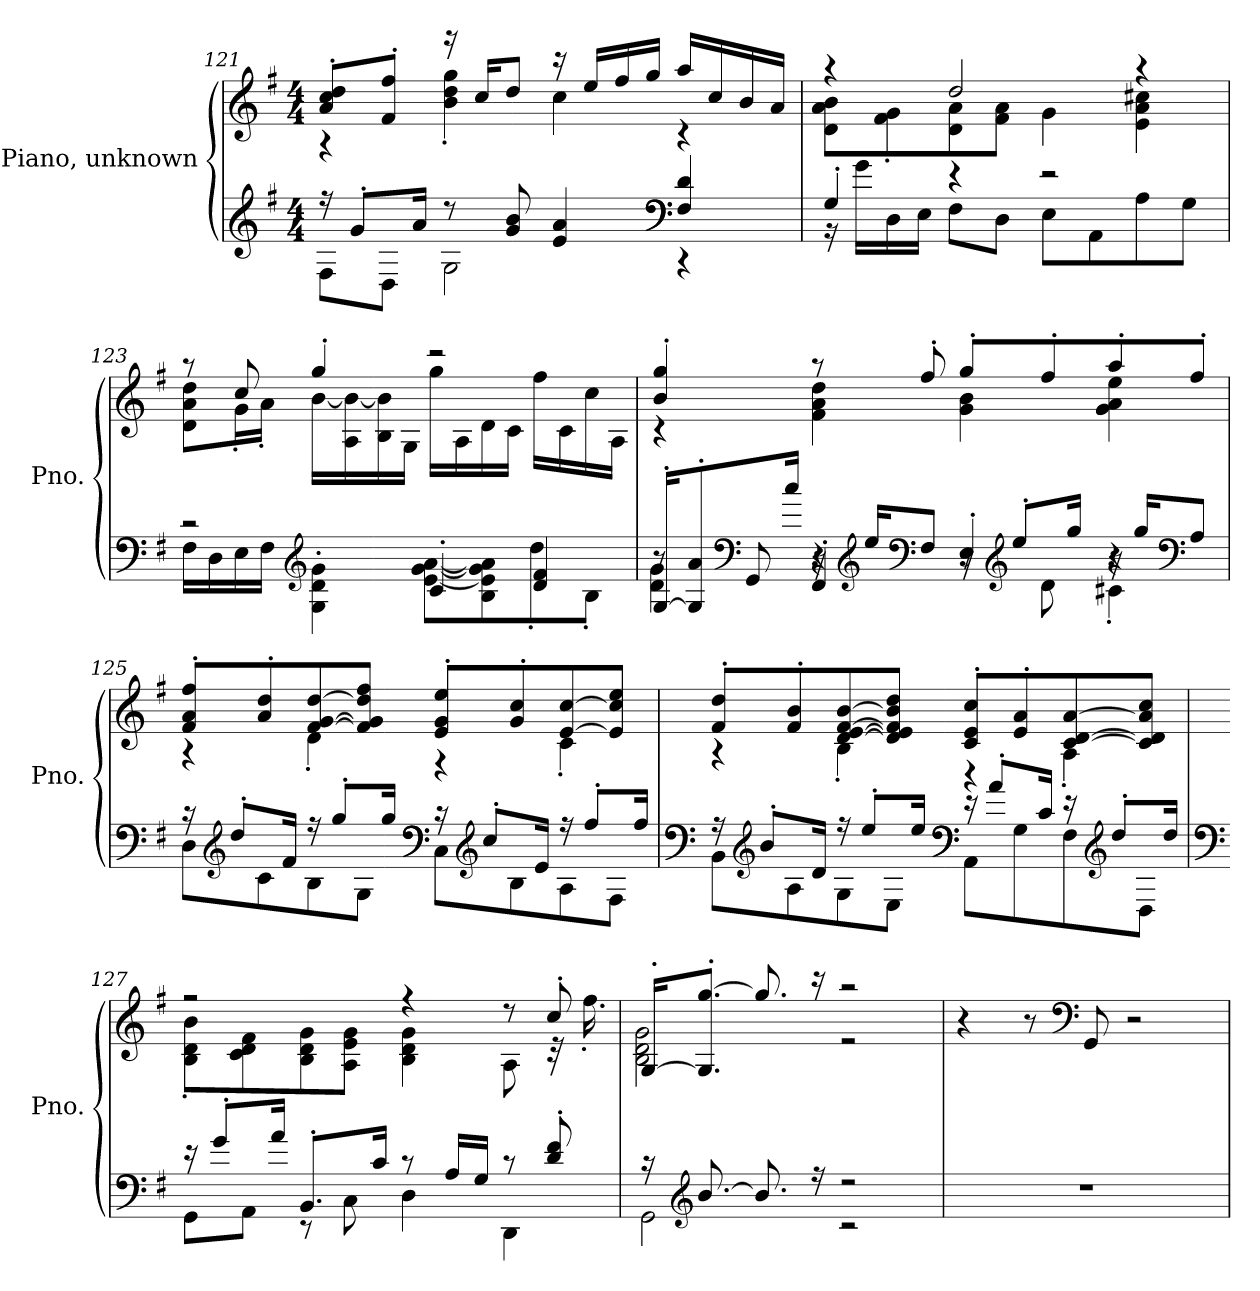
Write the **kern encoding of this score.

**kern	**kern
*part1	*part1
*staff2	*staff1
*I"Piano, unknown	*
*I'Pno.	*
*clefG2	*clefG2
*k[f#]	*k[f#]
*M4/4	*M4/4
=121	=121
*^	*^
16r	8F#\L	8a/' 8cc/' 8dd/'L	4r
8g'/L	.	.	.
.	8D\J	8f#/' 8ff#/'J	.
16a/Jk	.	.	.
8r	2G\	16r	4b\' 4dd\' 4gg\'
.	.	16cc/KL	.
8g/ 8b/	.	8dd/J	.
4e/ 4a/	.	16r	4cc\
.	.	16ee/LL	.
.	.	16ff#/	.
.	.	16gg/JJ	.
*clefF4	*	*	*
4F#/ 4d/	4r	16aa/LL	4r
.	.	16cc/	.
.	.	16b/	.
.	.	16a/JJ	.
!!LO:PB:g=z	!!
=122	=122	=122	=122
4G'/	16r	4r	8d\ 8a\ 8b\L
.	16g\LL	.	.
.	16D\	.	8f#\' 8g\'
.	16E\JJ	.	.
4r	8F#\L	2dd/	8d\ 8a\
.	8D\J	.	8f#\ 8a\J
2r	8E\L	.	4g\
.	8AA\	.	.
.	8A\	4r	4e\ 4a\ 4cc#X\
.	8G\J	.	.
=123	=123	=123	=123
2r	16F#\LL	8r	8d\ 8a\ 8dd\L
.	16D\	.	.
.	16E\	8cc/	16g'\L
.	16F#\JJ	.	16a'\JJ
*clefG2	*	*	*
.	4G\' 4d\' 4g\'	4gg'/	[16b\LL
.	.	.	16A\ 16b\_
.	.	.	16B\ 16b\]
.	.	.	16G\JJ
4c'/	[8e\ [8g\ [8a\L	2r	16gg\LL
.	.	.	16A\
.	8B\ 8e\] 8g\] 8a\]	.	16d\
.	.	.	16c\JJ
4d/ 4f#/	8dd'\	.	16ff#\LL
.	.	.	16c\
.	8B'\J	.	16cc\
.	.	.	16A\JJ
!!LO:LB:g=z	!!
=124	=124	=124	=124
*	*^	*	*
[16G'/KL	4d\ 4g\	8r	4b/' 4gg/'	4r
8G/]' 8a/'	.	.	.	.
*clefF4	*	*	*	*
.	.	8GG/	.	.
16cc/Jk	.	.	.	.
16r	4r	4FF#'/	8r	4f#\ 4a\ 4dd\
*clefG2	*	*	*	*
16ee/KL	.	.	.	.
*clefF4	*	*	*	*
8F#/J	.	.	8ff#'/	.
16r	8r	4E'/	8gg'/L	4g\ 4b\
*clefG2	*	*	*	*
8ee'/L	.	.	.	.
.	8d\	.	8ff#'/	.
16gg/Jk	.	.	.	.
16r	4c#X'\	4r	8aa'/	4g\ 4a\ 4ee\
16gg/KL	.	.	.	.
*clefF4	*	*	*	*
8A/J	.	.	8ff#'/J	.
*	*v	*v	*	*
!!LO:LB:g=z	!!
=125	=125	=125	=125
16r	8D\L	8f#/' 8a/' 8ff#/'L	4r
*clefG2	*	*	*
8dd'/L	.	.	.
.	8c\	8a/' 8dd/'	.
16f#/Jk	.	.	.
16r	8B\	[8f#/ [8g/ [8dd/	4d'\
8gg'/L	.	.	.
.	8G\J	8f#/] 8g/] 8dd/] 8ff#/J	.
16gg/Jk	.	.	.
*clefF4	*	*	*
16r	8C\L	8e/' 8g/' 8ee/'L	4r
*clefG2	*	*	*
8cc'/L	.	.	.
.	8B\	8g/' 8cc/'	.
16e/Jk	.	.	.
16r	8A\	[8e/ [8cc/	4c'\
8ff#'/L	.	.	.
.	8F#\J	8e/] 8cc/] 8ee/J	.
16ff#/Jk	.	.	.
=126	=126	=126	=126
*clefF4	*	*	*
16r	8BB\L	8f#/' 8dd/'L	4r
*clefG2	*	*	*
8b'/L	.	.	.
.	8A\	8f#/' 8b/'	.
16d/Jk	.	.	.
16r	8G\	[8d/ [8e/ [8f#/ [8b/	4B'\
8ee'/L	.	.	.
.	8E\J	8d/] 8e/] 8f#/] 8b/] 8dd/J	.
16ee/Jk	.	.	.
*clefF4	*	*	*
16r	8AA\L	8c/' 8e/' 8cc/'L	4r
8a'/L	.	.	.
.	8G\	8e/' 8a/'	.
16c/Jk	.	.	.
16r	8F#\	[8c/ [8d/ [8a/	4A'\
*clefG2	*	*	*
8dd'/L	.	.	.
.	8D\J	8c/] 8d/] 8a/] 8cc/J	.
16dd/Jk	.	.	.
!!LO:LB:g=z	!!
=127	=127	=127	=127
*clefF4	*	*	*
16r	8GG\L	2r	8B\' 8d\' 8b\'L
8g'/L	.	.	.
.	8AA\J	.	8c\ 8d\ 8f#\
16a/Jk	.	.	.
8.BB'/L	8r	.	8B\ 8d\ 8g\
.	8C\	.	8A\ 8e\ 8g\J
16c/Jk	.	.	.
8r	4D\	4r	4B\ 4d\ 4g\
16A/LL	.	.	.
16G/JJ	.	.	.
8r	4DD\	8r	8A\
8d/' 8f#/'	.	8cc'/	32r
.	.	.	16.ff#'\
=128	=128	=128	=128
16r	2GG\	[16G'/KL	2B\ 2d\ 2g\
*clefG2	*	*	*
[8.b/	.	8.G/]' [8.gg/'J	.
8.b/]	.	8.gg/]	.
16r	.	16r	.
2r	2r	2r	2r
*v	*v	*	*
*	*v	*v
=129	=129
1r	4r
.	8r
*	*clefF4
.	8GG/
.	2r
=	=
*-	*-
